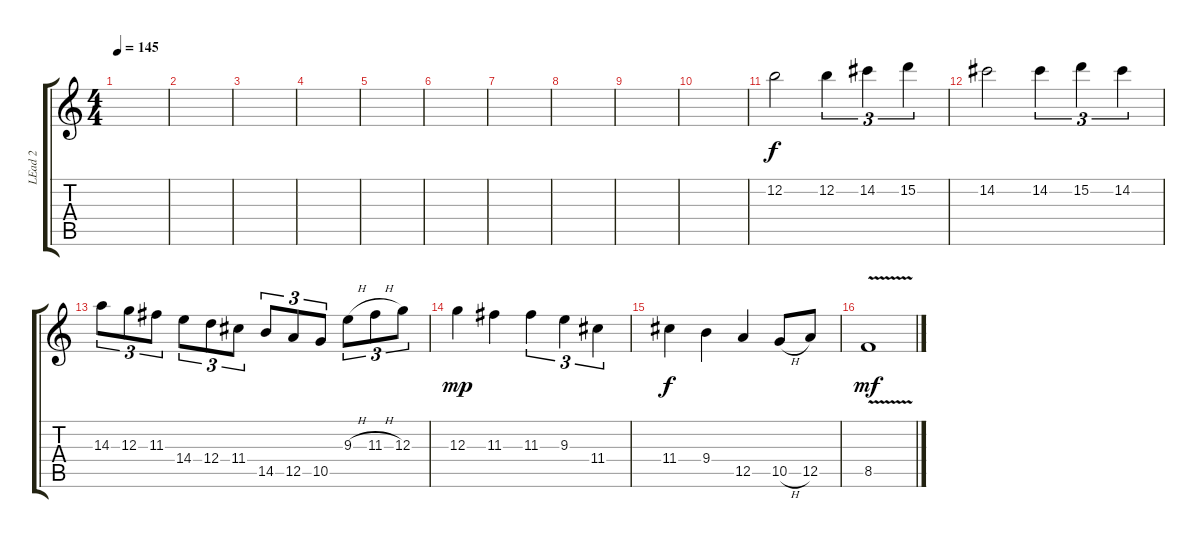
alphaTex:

\track ("LEad 2" "LEad 2") {instrument distortionguitar}
\staff {score tabs}
\tuning (E4 B3 G3 D3 A2 E2) {hide}
\ts (4 4)
\tempo 145
\clef g2
\ks c
|
|
|
|
|
|
|
|
|
|
12.2.2 12.2.4{tu (3 2)} 14.2.4{tu (3 2)} 15.2.4{tu (3 2)} |
14.2.2 14.2.4{tu (3 2)} 15.2.4{tu (3 2)} 14.2.4{tu (3 2)} |
14.3.8{tu (3 2)} 12.3.8{tu (3 2)} 11.3.8{tu (3 2)} 14.4.8{tu (3 2)} 12.4.8{tu (3 2)} 11.4.8{tu (3 2)} 14.5.8{tu (3 2)} 12.5.8{tu (3 2)} 10.5.8{tu (3 2)} 9.3{h}.8{tu (3 2)} 11.3{h}.8{tu (3 2)} 12.3.8{tu (3 2)} |
12.3.4{dy mp} 11.3.4 11.3.4{tu (3 2)} 9.3.4{tu (3 2)} 11.4.4{tu (3 2)} |
11.4.4{dy f} 9.4.4 12.5.4 10.5{h}.8 12.5.8 |
8.5{v}.1{dy mf}
